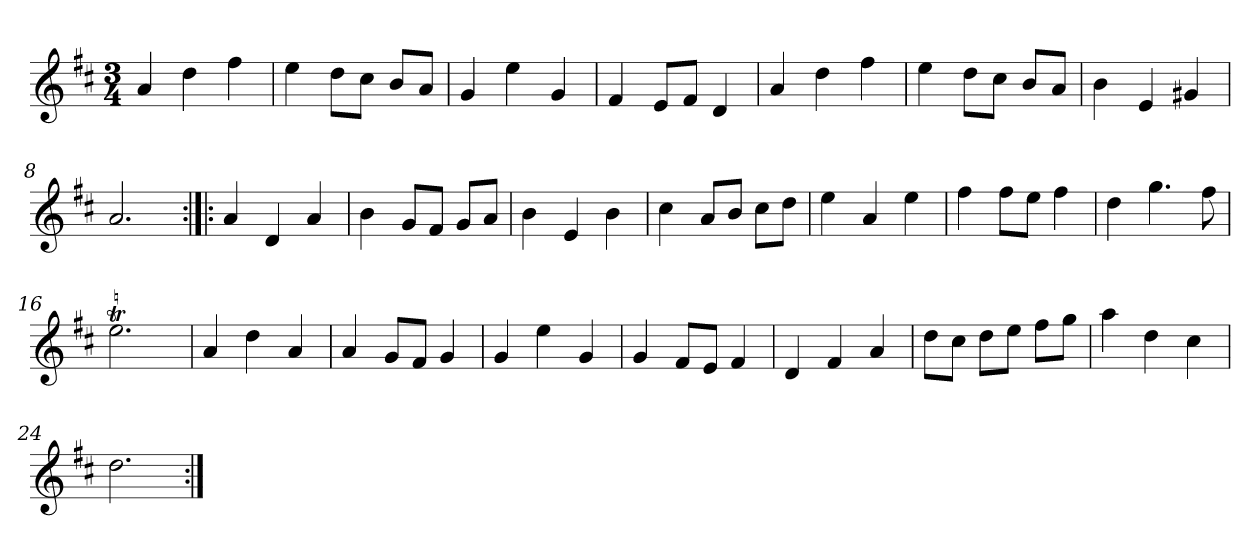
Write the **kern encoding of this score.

**kern
*part1
*staff1
*clefG2
*k[f#c#]
*D:
*M3/4
*MM120
=1
4a
4dd
4ff#
=2
4ee
8dd\L
8cc#\J
8b/L
8a/J
=3
4g
4ee
4g
=4
4f#
8e/L
8f#/J
4d
=5
4a
4dd
4ff#
=6
4ee
8dd\L
8cc#\J
8b/L
8a/J
=7
4b
4e
4g#X
=8
2.a
=9:|!|:
4a
4d
4a
=10
4b
8g/L
8f#/J
8g/L
8a/J
=11
4b
4e
4b
=12
4cc#
8a/L
8b/J
8cc#\L
8dd\J
=13
4ee
4a
4ee
=14
4ff#
8ff#\L
8ee\J
4ff#
=15
4dd
4.gg
8ff#
=16
2.eet
=17
4a
4dd
4a
=18
4a
8g/L
8f#/J
4g
=19
4g
4ee
4g
=20
4g
8f#/L
8e/J
4f#
=21
4d
4f#
4a
=22
8dd\L
8cc#\J
8dd\L
8ee\J
8ff#\L
8gg\J
=23
4aa
4dd
4cc#
=24
2.dd
=:|!
*-
